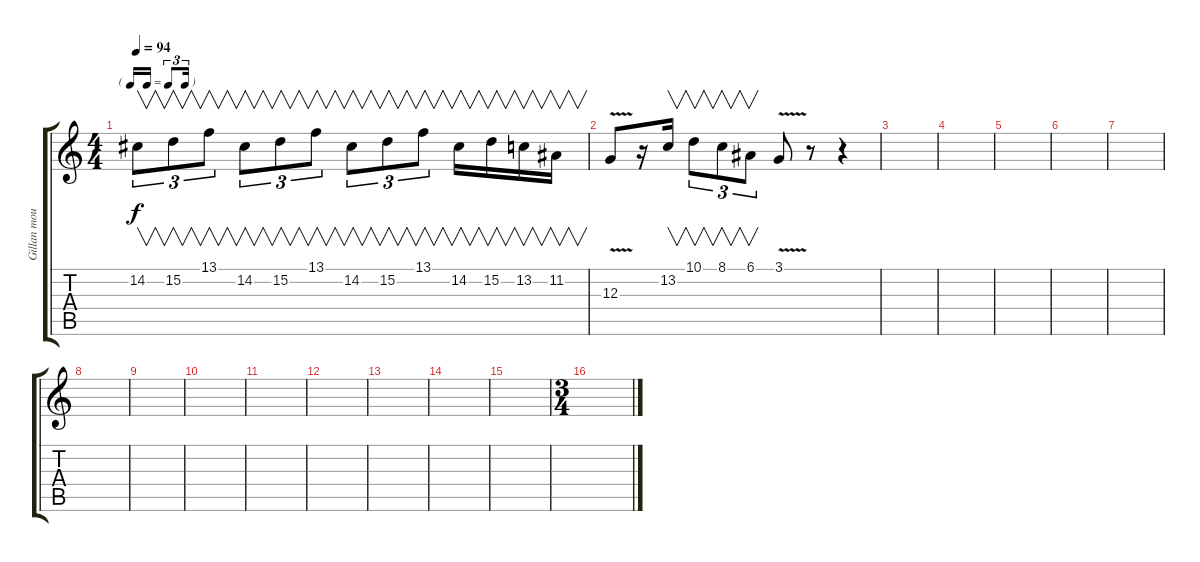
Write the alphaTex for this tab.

\track ("Gillan mouth organ" "Gillan mou") {instrument harmonica}
\staff {score tabs}
\tuning (E4 B3 G3 D3 A2 E2) {hide}
\ts (4 4)
\tf triplet16th
\tempo 94
\clef g2
\ks c
14.2.8{v tu (3 2) dy f} 15.2.8{v tu (3 2)} 13.1.8{v tu (3 2)} 14.2.8{v tu (3 2)} 15.2.8{v tu (3 2)} 13.1.8{v tu (3 2)} 14.2.8{v tu (3 2)} 15.2.8{v tu (3 2)} 13.1.8{v tu (3 2)} 14.2.16{v} 15.2.16{v} 13.2.16{v} 11.2.16{v} |
12.3{v}.8 r.16 13.2.16{v} 10.1.8{v tu (3 2)} 8.1.8{v tu (3 2)} 6.1.8{v tu (3 2)} 3.1{v}.8 r.8 r.4 |
|
|
|
|
|
|
|
|
|
|
|
|
|
\ts (3 4)
